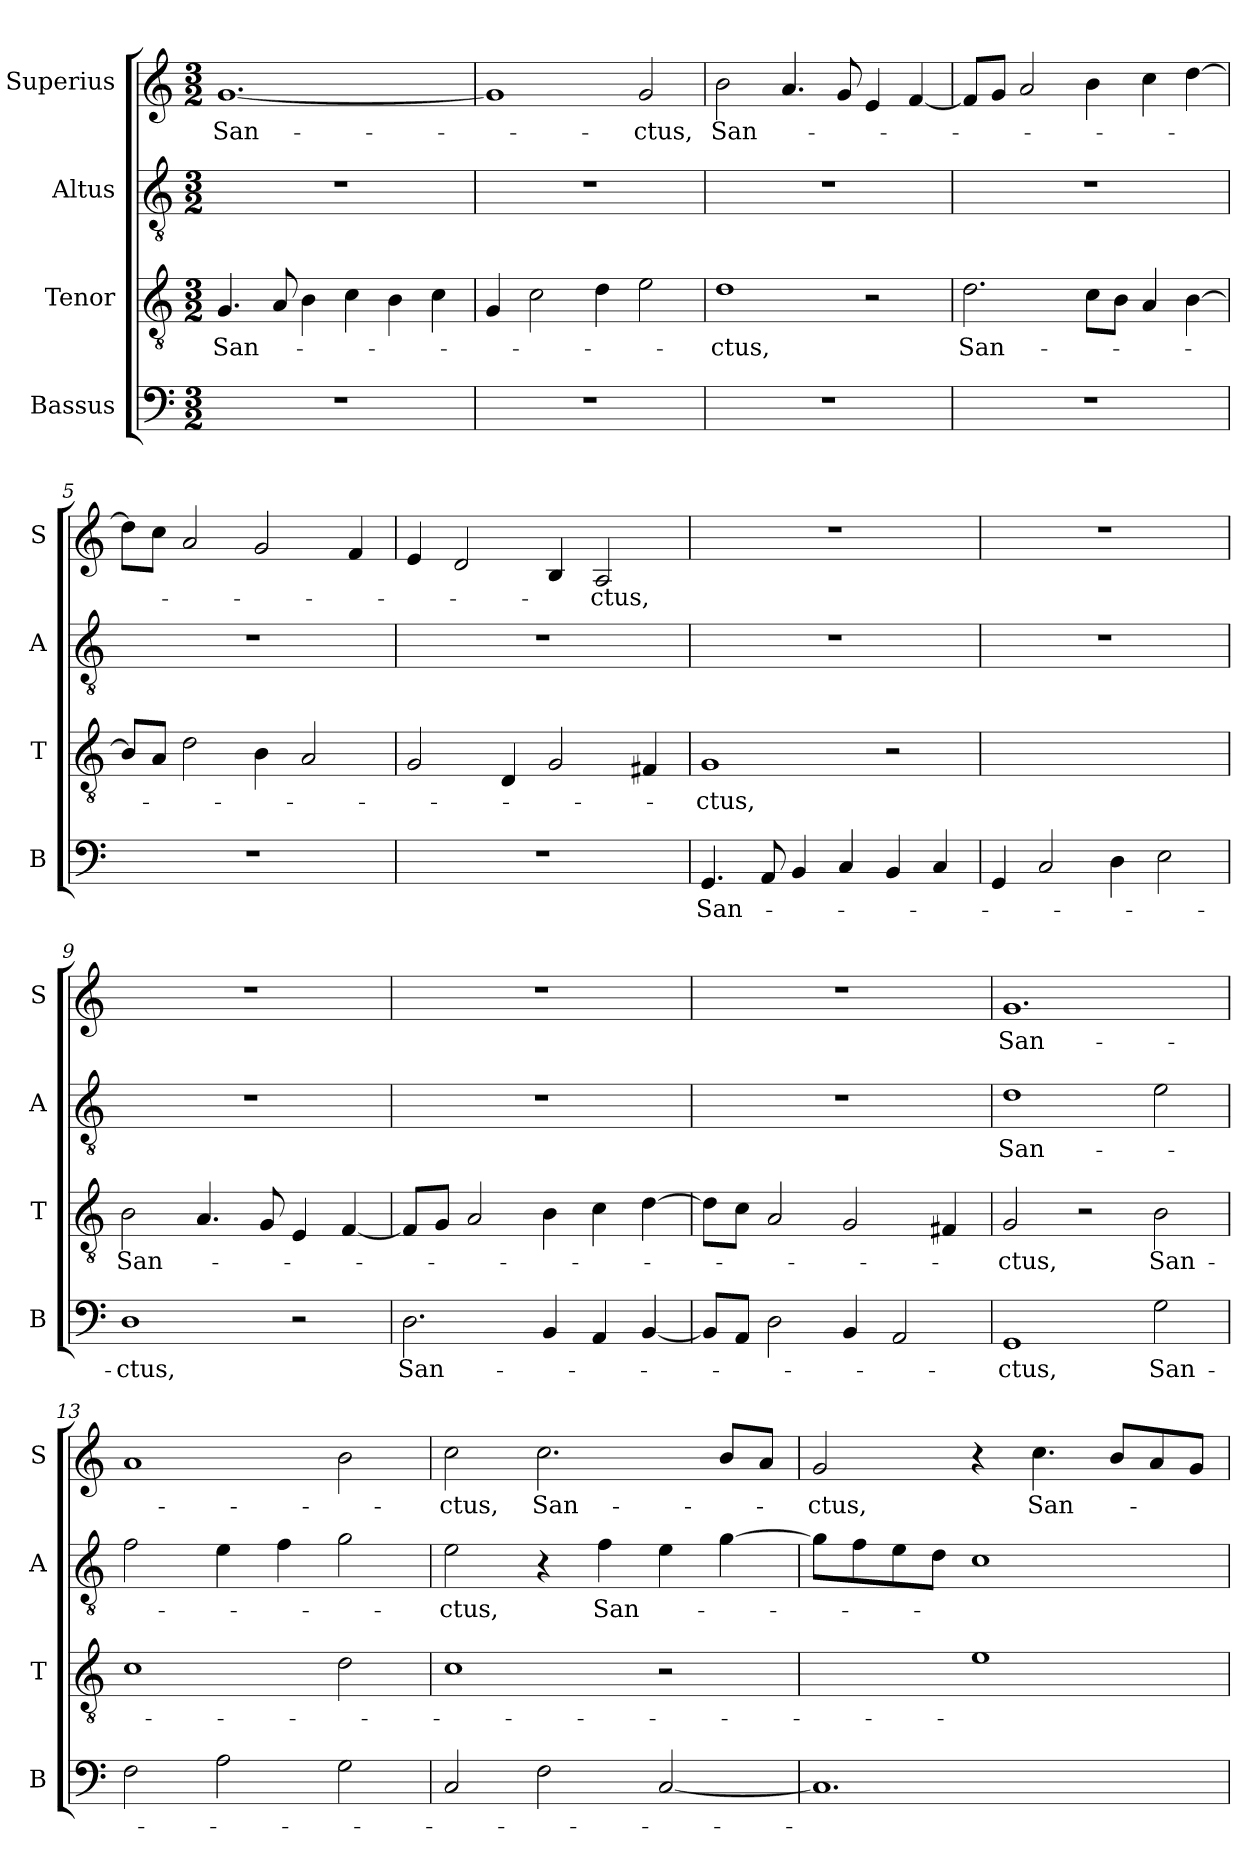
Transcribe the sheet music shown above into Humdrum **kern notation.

**kern	**text	**kern	**text	**kern	**text	**kern	**text
*part4	*part4	*part3	*part3	*part2	*part2	*part1	*part1
*staff4	*staff4	*staff3	*staff3	*staff2	*staff2	*staff1	*staff1
*I"Bassus	*	*I"Tenor	*	*I"Altus	*	*I"Superius	*
*I'B	*	*I'T	*	*I'A	*	*I'S	*
*clefF4	*	*clefGv2	*	*clefGv2	*	*clefG2	*
*k[]	*	*k[]	*	*k[]	*	*k[]	*
*M3/2	*	*M3/2	*	*M3/2	*	*M3/2	*
=1	=1	=1	=1	=1	=1	=1	=1
2%3r	.	4.G	San-	2%3r	.	[1.g	San-
.	.	8A	.	.	.	.	.
.	.	4B	.	.	.	.	.
.	.	4c	.	.	.	.	.
.	.	4B	.	.	.	.	.
.	.	4c	.	.	.	.	.
=2	=2	=2	=2	=2	=2	=2	=2
1.r	.	4G	.	1.r	.	1g]	.
.	.	2c	.	.	.	.	.
.	.	4d	.	.	.	.	.
.	.	2e	.	.	.	2g	-ctus,
=3	=3	=3	=3	=3	=3	=3	=3
!	!	!	!	!	!	!	!LO:LY:i
1.r	.	1d	-ctus,	1.r	.	2b	San-
.	.	.	.	.	.	4.a	.
.	.	.	.	.	.	8g	.
.	.	2r	.	.	.	4e	.
.	.	.	.	.	.	[4f	.
=4	=4	=4	=4	=4	=4	=4	=4
!	!	!	!LO:LY:i	!	!	!	!
1.r	.	2.d	San-	1.r	.	8fL]	.
.	.	.	.	.	.	8gJ	.
.	.	.	.	.	.	2a	.
.	.	8cL	.	.	.	4b	.
.	.	8BJ	.	.	.	.	.
.	.	4A	.	.	.	4cc	.
.	.	[4B	.	.	.	[4dd	.
=5	=5	=5	=5	=5	=5	=5	=5
1.r	.	8BL]	.	1.r	.	8ddL]	.
.	.	8AJ	.	.	.	8ccJ	.
.	.	2d	.	.	.	2a	.
.	.	4B	.	.	.	2g	.
.	.	2A	.	.	.	.	.
.	.	.	.	.	.	4f	.
=6	=6	=6	=6	=6	=6	=6	=6
1.r	.	2G	.	1.r	.	4e	.
.	.	.	.	.	.	2d	.
.	.	4D	.	.	.	.	.
.	.	2G	.	.	.	4B	.
!	!	!	!	!	!	!	!LO:LY:i
.	.	.	.	.	.	2A	-ctus,
.	.	4F#X	.	.	.	.	.
=7	=7	=7	=7	=7	=7	=7	=7
!	!	!	!LO:LY:i	!	!	!	!
4.GG	San-	1G	-ctus,	1.r	.	1.r	.
8AA	.	.	.	.	.	.	.
4BB	.	.	.	.	.	.	.
4C	.	.	.	.	.	.	.
4BB	.	2r	.	.	.	.	.
4C	.	.	.	.	.	.	.
=8	=8	=8	=8	=8	=8	=8	=8
4GG	.	1.ryy	.	1.r	.	1.r	.
2C	.	.	.	.	.	.	.
4D	.	.	.	.	.	.	.
2E	.	.	.	.	.	.	.
=9	=9	=9	=9	=9	=9	=9	=9
1D	-ctus,	2B	San-	1.r	.	1.r	.
.	.	4.A	.	.	.	.	.
.	.	8G	.	.	.	.	.
2r	.	4E	.	.	.	.	.
.	.	[4F	.	.	.	.	.
=10	=10	=10	=10	=10	=10	=10	=10
!	!LO:LY:i	!	!	!	!	!	!
2.D	San-	8FL]	.	1.r	.	1.r	.
.	.	8GJ	.	.	.	.	.
.	.	2A	.	.	.	.	.
4BB	.	4B	.	.	.	.	.
4AA	.	4c	.	.	.	.	.
[4BB	.	[4d	.	.	.	.	.
=11	=11	=11	=11	=11	=11	=11	=11
8BBL]	.	8dL]	.	1.r	.	1.r	.
8AAJ	.	8cJ	.	.	.	.	.
2D	.	2A	.	.	.	.	.
4BB	.	2G	.	.	.	.	.
2AA	.	.	.	.	.	.	.
.	.	4F#X	.	.	.	.	.
=12	=12	=12	=12	=12	=12	=12	=12
!	!LO:LY:i	!	!	!	!	!	!
1GG	-ctus,	2G	-ctus,	1d	San-	1.g	San-
.	.	2r	.	.	.	.	.
2G	San-	2B	San-	2e	.	.	.
=13	=13	=13	=13	=13	=13	=13	=13
2F	.	1c	.	2f	.	1a	.
2A	.	.	.	4e	.	.	.
.	.	.	.	4f	.	.	.
2G	.	2d	.	2g	.	2b	.
=14	=14	=14	=14	=14	=14	=14	=14
2C	.	1c	.	2e	-ctus,	2cc	-ctus,
!	!	!	!	!	!	!	!LO:LY:i
2F	.	.	.	4r	.	2.cc	San-
.	.	.	.	4f	San-	.	.
[2C	.	2r	.	4e	.	.	.
.	.	.	.	[4g	.	8bL	.
.	.	.	.	.	.	8aJ	.
=15	=15	=15	=15	=15	=15	=15	=15
!	!	!	!	!	!	!	!LO:LY:i
1.C]	.	2ryy	.	8gL]	.	2g	-ctus,
.	.	.	.	8f	.	.	.
.	.	.	.	8e	.	.	.
.	.	.	.	8dJ	.	.	.
.	.	1e	.	1c	.	4r	.
.	.	.	.	.	.	4.cc	San-
.	.	.	.	.	.	8bL	.
.	.	.	.	.	.	8a	.
.	.	.	.	.	.	8gJ	.
=	=	=	=	=	=	=	=
*-	*-	*-	*-	*-	*-	*-	*-
